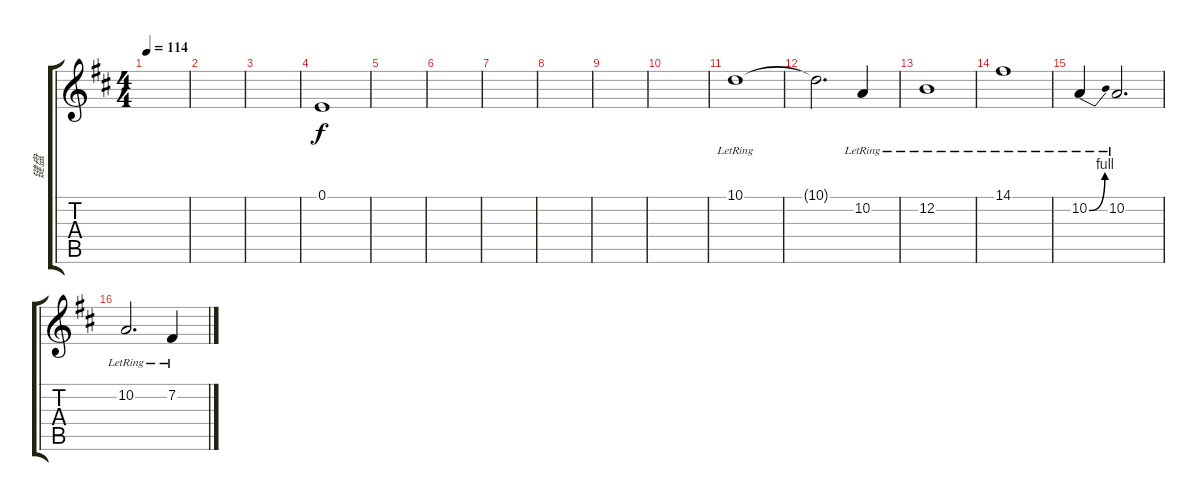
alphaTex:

\track ("键盘" "键盘") {instrument baritonesax}
\staff {score tabs}
\tuning (E4 B3 G3 D3 A2 E2) {hide}
\ts (4 4)
\tempo 114
\clef g2
\ks d
|
|
|
0.1.1 |
|
|
|
|
|
|
10.1{lr}.1{volume 16 instrument tenorsax} |
10.1{t}.2{d} 10.2{lr}.4 |
12.2{lr}.1 |
14.1{lr}.1 |
10.2{be (bend 0 0 60 4) lr}.4 10.2{lr}.2{d} |
10.2{lr}.2{d} 7.2{lr}.4
